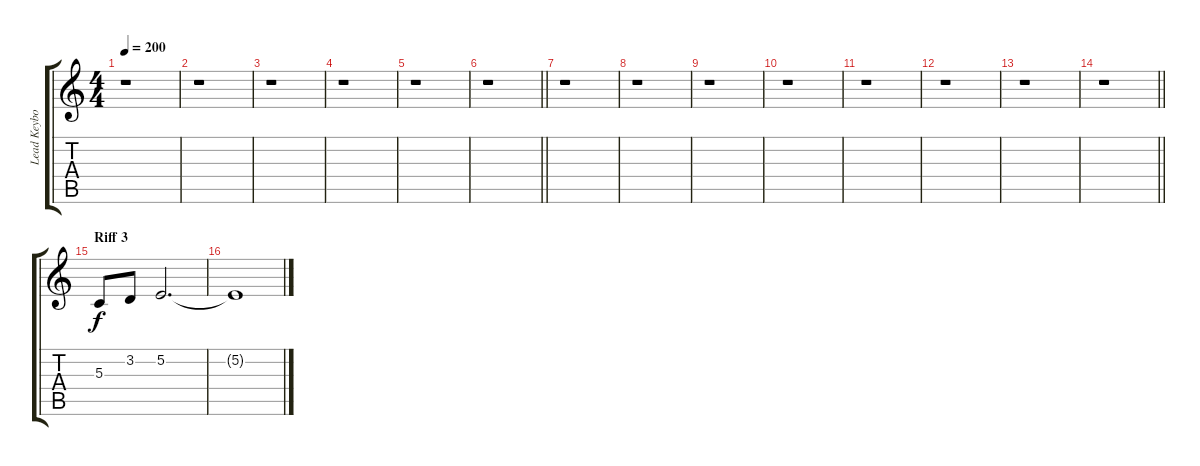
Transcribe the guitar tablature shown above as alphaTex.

\track ("Lead Keyboard 1: Juha Mäenpää" "Lead Keybo") {instrument synthbrass1}
\staff {score tabs}
\tuning (E4 B3 G3 D3 A2 E2) {hide}
\ts (4 4)
\tempo 200
\clef g2
\ks aminor
r.1{dy f} |
r.1 |
r.1 |
r.1 |
r.1 |
\barLineRight lightlight
r.1 |
r.1 |
r.1 |
r.1 |
r.1 |
r.1 |
r.1 |
r.1 |
\barLineRight lightlight
r.1 |
\section ("" "Riff 3")
5.3.8 3.2.8 5.2.2{d} |
5.2{t}.1
